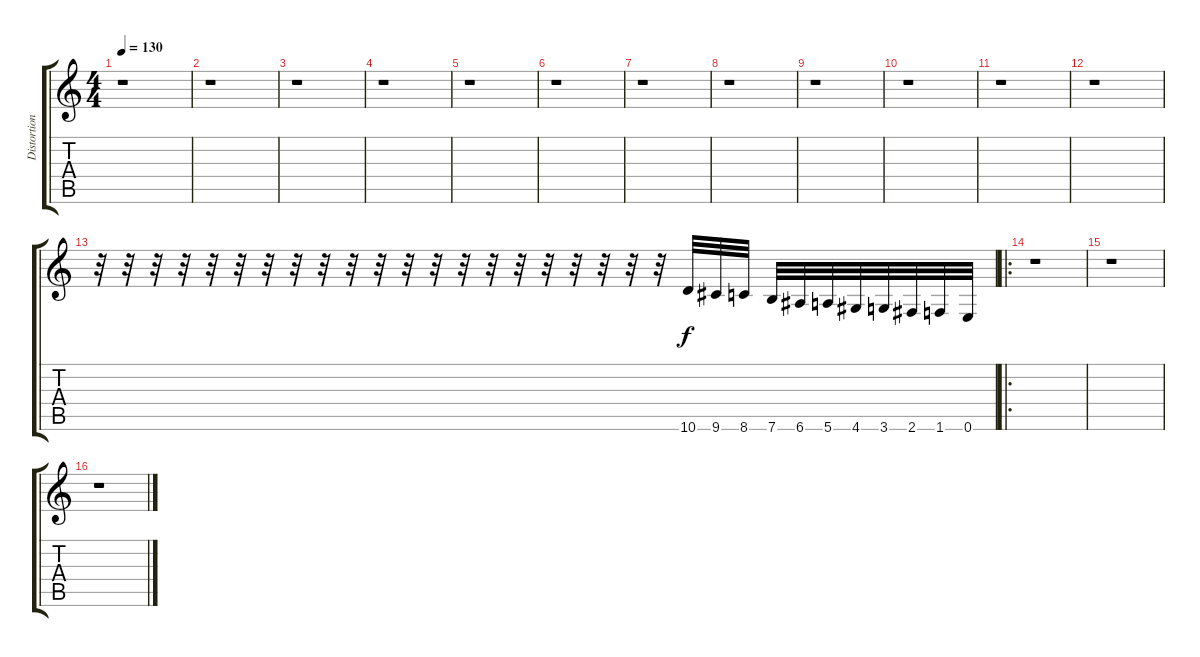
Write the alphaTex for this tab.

\track ("Distortion Guitar 2" "Distortion") {instrument distortionguitar}
\staff {score tabs}
\tuning (E4 B3 G3 D3 A2 E2) {hide}
\ts (4 4)
\tempo 130
\clef g2
\ks c
r.1{dy f} |
r.1 |
r.1 |
r.1 |
r.1 |
r.1 |
r.1 |
r.1 |
r.1 |
r.1 |
r.1 |
r.1 |
r.32 r.32 r.32 r.32 r.32 r.32 r.32 r.32 r.32 r.32 r.32 r.32 r.32 r.32 r.32 r.32 r.32 r.32 r.32 r.32 r.32 10.6.32 9.6.32 8.6.32 7.6.32 6.6.32 5.6.32 4.6.32 3.6.32 2.6.32 1.6.32 0.6.32 |
\ro
r.1 |
r.1 |
r.1
